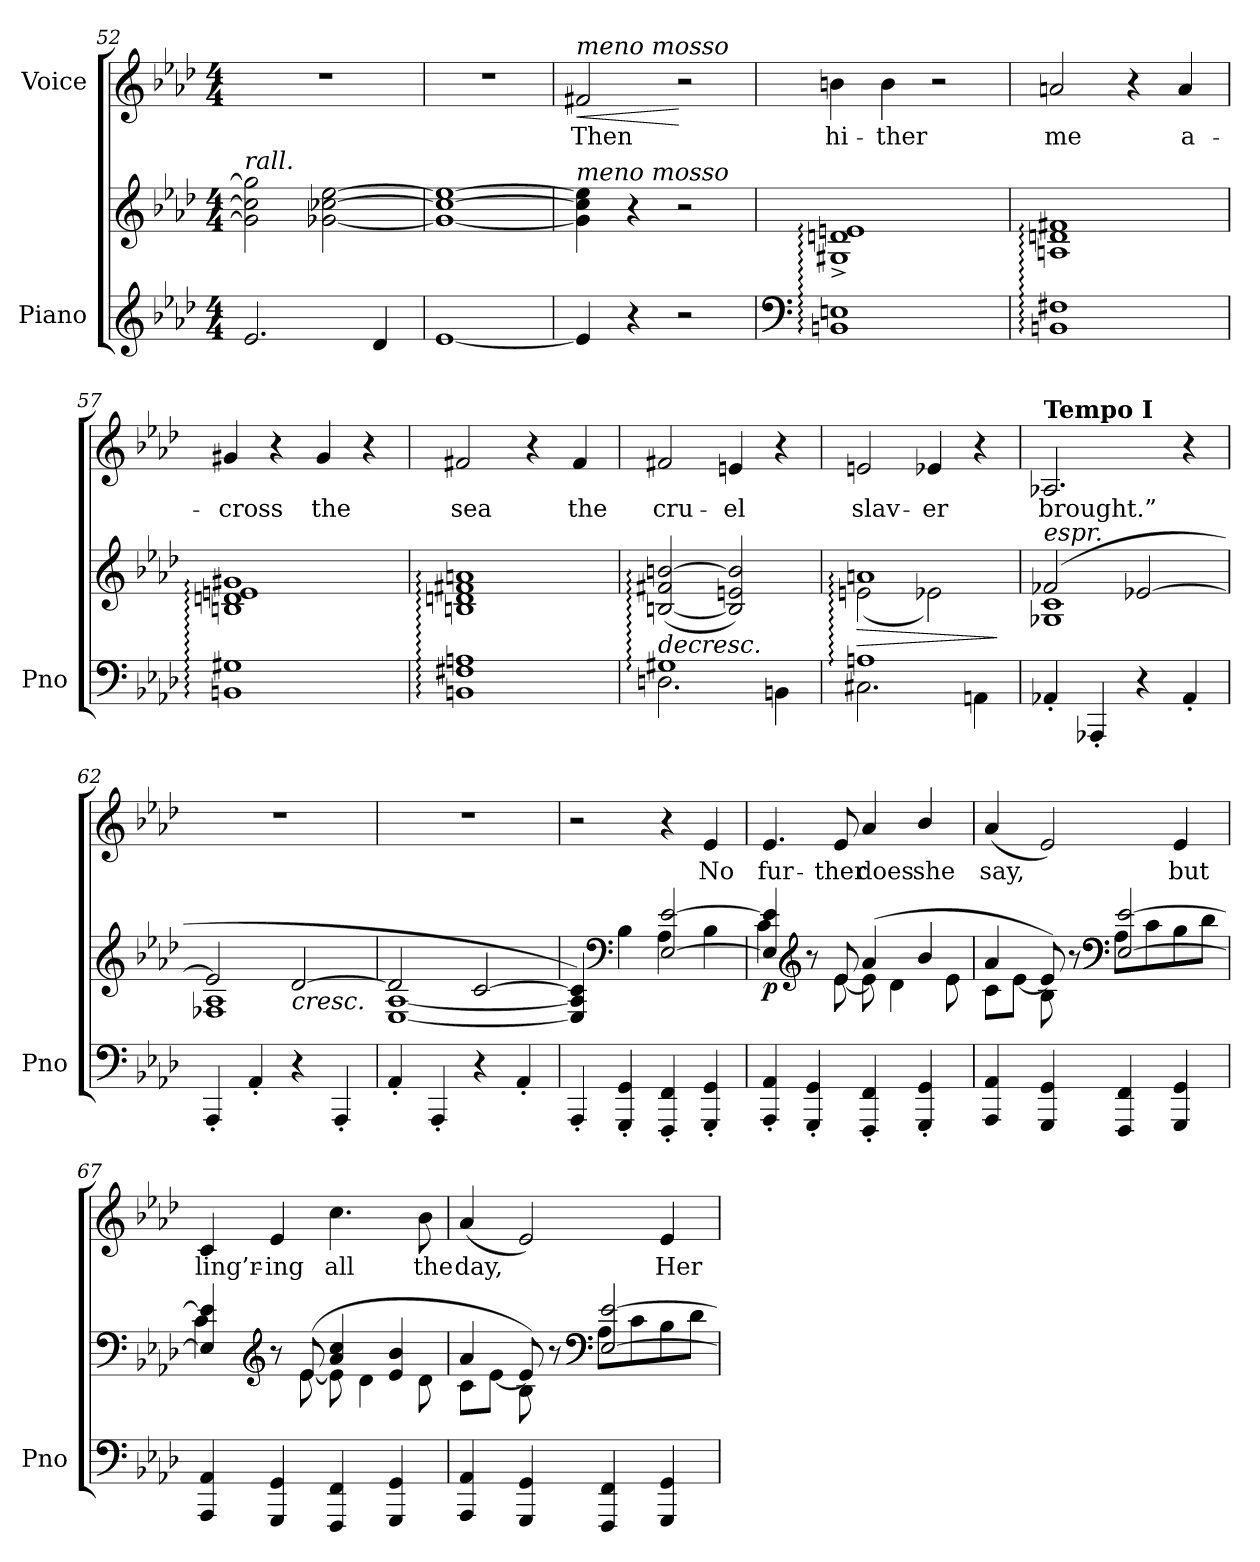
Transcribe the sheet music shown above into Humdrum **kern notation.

**kern	**kern	**dynam	**kern	**text	**dynam
*part2	*part2	*part2	*part1	*part1	*part1
*staff3	*staff2	*staff2/3	*staff1	*staff1	*staff1
*I"Piano	*	*	*I"Voice	*	*
*I'Pno	*	*	*	*	*
*clefG2	*clefG2	*	*clefG2	*	*
*k[b-e-a-d-]	*k[b-e-a-d-]	*	*k[b-e-a-d-]	*	*
*M4/4	*M4/4	*	*M4/4	*	*
=52	=52	=52	=52	=52	=52
!	!LO:TX:i:t=rall.	!	!	!	!
2.e-/	2g-\] 2cc-\] 2gg-\]	.	1r	.	.
.	[2g-X\ [2cc-X\ [2ee-\	.	.	.	.
4d-/	.	.	.	.	.
=53	=53	=53	=53	=53	=53
[1e-	1g-_ 1cc-_ 1ee-_	.	1r	.	.
=54	=54	=54	=54	=54	=54
!	!	!	!LO:TX:i:t=meno mosso	!	!
!	!LO:TX:i:t=meno mosso	!	!	!	!
!	!	!	!	!	!LO:HP:b
4e-/]	4g-\] 4cc-\] 4ee-\]	.	2f#X/	Then	<
4r	4r	.	.	.	.
2r	2r	.	2r	.	[
=55	=55	=55	=55	=55	=55
*clefF4	*	*	*	*	*
1BBn:: 1En::	1G#X::^> 1dn::^> 1en::^>	.	4bn\	hi-	.
.	.	.	4b\	-ther	.
.	.	.	2r	.	.
=56	=56	=56	=56	=56	=56
1BBn:: 1F#X::	1An:: 1dn:: 1f#X::	.	2an/	me	.
.	.	.	4r	.	.
.	.	.	4a/	a-	.
=57	=57	=57	=57	=57	=57
1BBn:: 1G#X::	1Bn:: 1dn:: 1en:: 1g#X::	.	4g#X/	-cross	.
.	.	.	4r	.	.
.	.	.	4g#/	the	.
.	.	.	4r	.	.
=58	=58	=58	=58	=58	=58
1BBn:: 1F#X:: 1An::	1Bn:: 1dn:: 1f#X:: 1an::	.	2f#X/	sea	.
.	.	.	4r	.	.
.	.	.	4f#/	the	.
=59	=59	=59	=59	=59	=59
*^	*	*	*	*	*
!	!	!	!LO:HP:b	!	!	!
1G#X::	2.Dn\	([2Bn/:: 2f#X/:: [2bn/::	>	2f#X/	cru-	.
.	.	2B/] 2en/ 2b/])	.	4en/	-el	.
.	4BBn\	.	.	4r	.	.
=60	=60	=60	=60	=60	=60	=60
!	!	!	!LO:HP:b	!	!	!
*	*	*^	*	*	*	*
1An::	2.C#X\	1an::	(2en::\	>	2en/	slav-	.
.	.	.	2e-X\)	.	4e-X/	-er	.
.	4AAn\	.	.	.	4r	.	.
*v	*v	*	*	*	*	*	*
*	*v	*v	*	*	*	*
.	.	]	.	.	.
=61	=61	=61	=61	=61	=61
*	*^	*	*	*	*
!	!	!	!	!LO:TX:a:B:t=Tempo I	!	!
!	!LO:TX:i:t=espr.	!	!	!	!	!
4AA-X'/	(2f-X/	1G-X 1c	.	2.A-X/	brought.”	.
4AAA-X'/	.	.	.	.	.	.
4r	[2e-X/	.	.	.	.	.
4AA-'/	.	.	.	4r	.	.
=62	=62	=62	=62	=62	=62	=62
4AAA-'/	2e-/]	1F-X 1A-	.	1r	.	.
4AA-'/	.	.	.	.	.	.
!	!LO:TX:b:i:t=cresc.	!	!	!	!	!
4r	[2d-/	.	.	.	.	.
4AAA-'/	.	.	.	.	.	.
=63	=63	=63	=63	=63	=63	=63
4AA-'/	2d-/]	[1E- [1A-	.	1r	.	.
4AAA-'/	.	.	.	.	.	.
4r	[2c/	.	.	.	.	.
4AA-'/	.	.	.	.	.	.
=64	=64	=64	=64	=64	=64	=64
4AAA-'/	4E-/] 4A-/] 4c/])	2ryy	.	2r	.	.
*	*clefF4	*	*	*	*	*
4GGG/' 4GG/'	4B-\	.	]	.	.	.
4FFF/' 4FF/'	[<2E-/ [2e-/	4A-\	.	4r	.	.
4GGG/' 4GG/'	.	4B-\	.	4e-/	No	.
=65	=65	=65	=65	=65	=65	=65
!	!	!	!LO:DY:b	!	!	!
4AAA-/' 4AA-/'	4E-/] 4e-/]	4c\	p	4.e-/	fur-	.
*	*clefG2	*	*	*	*	*
4GGG/' 4GG/'	8r	8ryy	.	.	.	.
.	8e-/	[8e-\	.	8e-/	-ther	.
4FFF/' 4FF/'	(4a-/	8e-\]	.	4a-/	does	.
.	.	4d-\	.	.	.	.
4GGG/' 4GG/'	4b-/	.	.	4b-/	she	.
.	.	8e-\	.	.	.	.
=66	=66	=66	=66	=66	=66	=66
4AAA-/ 4AA-/	4a-/	8c\L	.	(<4a-/	say,	.
.	.	[8e-\J	.	.	.	.
4GGG/ 4GG/	8e-/])	8B-\	.	2e-/)	.	.
.	8r	8ryy	.	.	.	.
*	*clefF4	*	*	*	*	*
4FFF/ 4FF/	[<2E-/ [2e-/	8A-\L	.	.	.	.
.	.	8c\	.	.	.	.
4GGG/ 4GG/	.	8B-\	.	4e-/	but	.
.	.	8d-\J	.	.	.	.
=67	=67	=67	=67	=67	=67	=67
4AAA-/ 4AA-/	4E-/] 4e-/]	4c\	.	4c/	ling’r-	.
*	*clefG2	*	*	*	*	*
4GGG/ 4GG/	8r	8ryy	.	4e-/	-ing	.
.	(8e-/	[8e-\	.	.	.	.
4FFF/ 4FF/	4a-/ 4cc/	8e-\]	.	4.cc\	all	.
.	.	4d-\	.	.	.	.
4GGG/ 4GG/	4e-/ 4b-/	.	.	.	.	.
.	.	8d-\	.	8b-\	the	.
=68	=68	=68	=68	=68	=68	=68
4AAA-/ 4AA-/	4a-/	8c\L	.	(<4a-/	day,	.
.	.	[>8e-\J	.	.	.	.
4GGG/ 4GG/	8e-/])	8B-\	.	2e-/)	.	.
.	8r	8ryy	.	.	.	.
*	*clefF4	*	*	*	*	*
4FFF/ 4FF/	[<2E-/ [2e-/	8A-\L	.	.	.	.
.	.	8c\	.	.	.	.
4GGG/ 4GG/	.	8B-\	.	4e-/	Her	.
.	.	8d-\J	.	.	.	.
*	*v	*v	*	*	*	*
=	=	=	=	=	=
*-	*-	*-	*-	*-	*-
